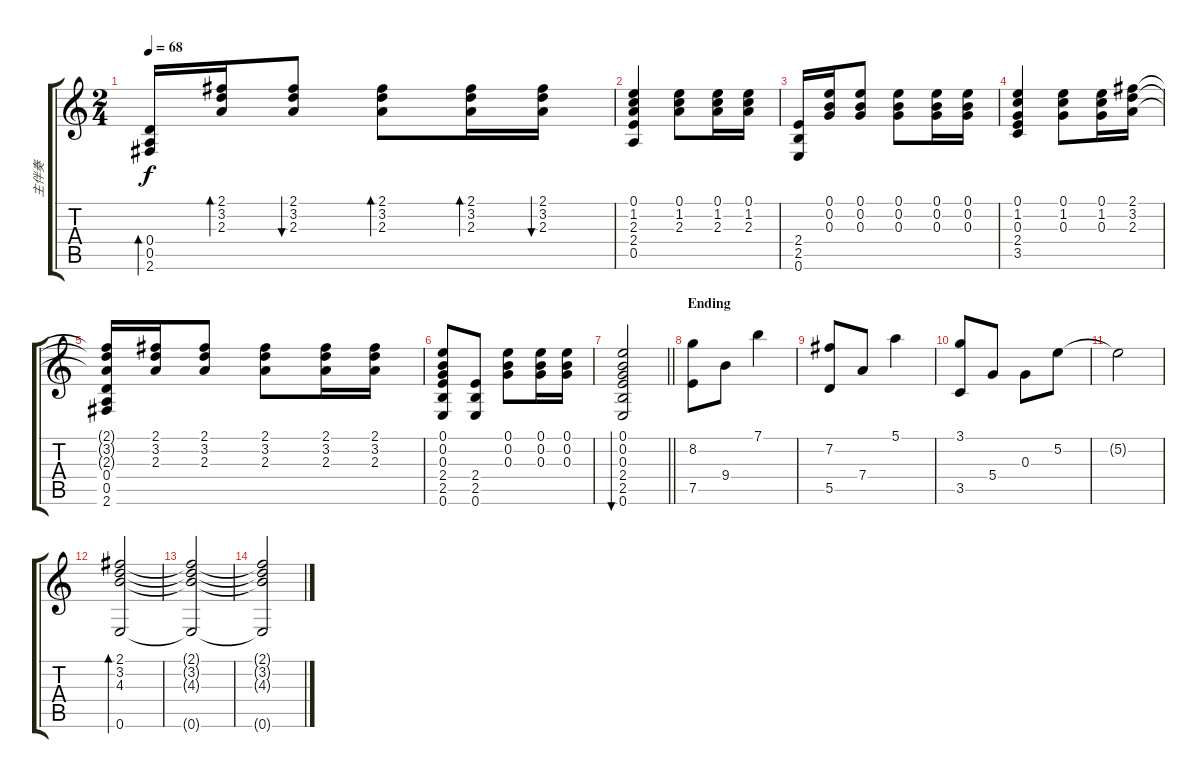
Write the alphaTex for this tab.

\track ("主伴奏" "主伴奏") {instrument acousticguitarsteel}
\staff {score tabs}
\tuning (E4 B3 G3 D3 A2 E2) {hide}
\ts (2 4)
\tempo 68
\clef g2
\ks c
(0.4 0.5 2.6).16{bd 30 dy f} (2.1 3.2 2.3).16{bd 60} (2.1 3.2 2.3).8{bu 60} (2.1 3.2 2.3).8{bd 60} (2.1 3.2 2.3).16{bd 60} (2.1 3.2 2.3).16{bu 60} |
(0.1 1.2 2.3 2.4 0.5).4 (0.1 1.2 2.3).8 (0.1 1.2 2.3).16 (0.1 1.2 2.3).16 |
(2.4 2.5 0.6).16 (0.1 0.2 0.3).16 (0.1 0.2 0.3).8 (0.1 0.2 0.3).8 (0.1 0.2 0.3).16 (0.1 0.2 0.3).16 |
(0.1 1.2 0.3 2.4 3.5).4 (0.1 1.2 0.3).8 (0.1 1.2 0.3).16 (2.1 3.2 2.3).16 |
(2.1{t} 3.2{t} 2.3{t} 0.4 0.5 2.6).16 (2.1 3.2 2.3).16 (2.1 3.2 2.3).8 (2.1 3.2 2.3).8 (2.1 3.2 2.3).16 (2.1 3.2 2.3).16 |
(0.1 0.2 0.3 2.4 2.5 0.6).8 (2.4 2.5 0.6).8 (0.1 0.2 0.3).8 (0.1 0.2 0.3).16 (0.1 0.2 0.3).16 |
\barLineRight lightlight
(0.1 0.2 0.3 2.4 2.5 0.6).2{bu 60} |
\section ("" "Ending")
(8.2 7.5).8 9.4.8 7.1.4 |
(7.2 5.5).8 7.4.8 5.1.4 |
(3.1 3.5).8 5.4.8 0.3.8 5.2.8 |
5.2{t}.2 |
(2.1 3.2 4.3 0.6).2{bd 120} |
(2.1{t} 3.2{t} 4.3{t} 0.6{t}).2 |
(2.1{t} 3.2{t} 4.3{t} 0.6{t}).2
